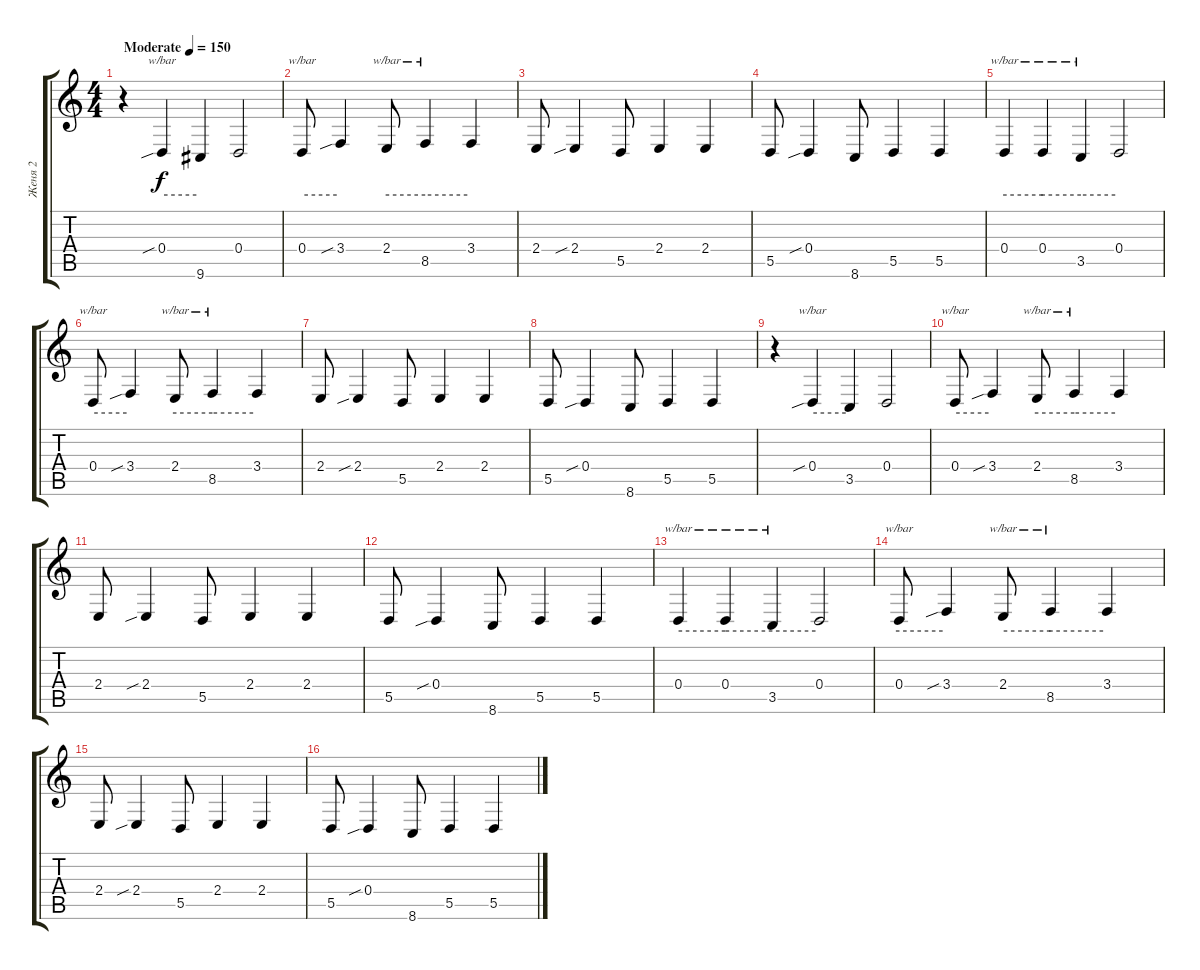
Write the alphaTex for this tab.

\track ("Женя 2" "Женя 2") {instrument pad4choir}
\staff {score tabs}
\tuning (E4 B3 G3 D3 A2 E2) {hide}
\ts (4 4)
\tempo (150 "Moderate")
\clef g2
\ks c
r.4{dy f instrument pad4choir} 0.4{sib}.4{tbe (hold default 0 0 60 0)} 9.6.4 0.4.2 |
0.4.8{tbe (hold default 0 0 60 0)} 3.4{sib}.4 2.4.8{tbe (hold default 0 0 60 0)} 8.5.4{tbe (hold default 0 0 60 0)} 3.4.4 |
2.4.8 2.4{sib}.4 5.5.8 2.4.4 2.4.4 |
5.5.8 0.4{sib}.4 8.6.8 5.5.4 5.5.4 |
0.4.4{tbe (hold default 0 0 60 0)} 0.4.4{tbe (hold default 0 0 60 0)} 3.5.4{tbe (hold default 0 0 60 0)} 0.4.2 |
0.4.8{tbe (hold default 0 0 60 0)} 3.4{sib}.4 2.4.8{tbe (hold default 0 0 60 0)} 8.5.4{tbe (hold default 0 0 60 0)} 3.4.4 |
2.4.8 2.4{sib}.4 5.5.8 2.4.4 2.4.4 |
5.5.8 0.4{sib}.4 8.6.8 5.5.4 5.5.4 |
r.4 0.4{sib}.4{tbe (hold default 0 0 60 0)} 3.5.4 0.4.2 |
0.4.8{tbe (hold default 0 0 60 0)} 3.4{sib}.4 2.4.8{tbe (hold default 0 0 60 0)} 8.5.4{tbe (hold default 0 0 60 0)} 3.4.4 |
2.4.8 2.4{sib}.4 5.5.8 2.4.4 2.4.4 |
5.5.8 0.4{sib}.4 8.6.8 5.5.4 5.5.4 |
0.4.4{tbe (hold default 0 0 60 0)} 0.4.4{tbe (hold default 0 0 60 0)} 3.5.4{tbe (hold default 0 0 60 0)} 0.4.2 |
0.4.8{tbe (hold default 0 0 60 0)} 3.4{sib}.4 2.4.8{tbe (hold default 0 0 60 0)} 8.5.4{tbe (hold default 0 0 60 0)} 3.4.4 |
2.4.8 2.4{sib}.4 5.5.8 2.4.4 2.4.4 |
5.5.8 0.4{sib}.4 8.6.8 5.5.4 5.5.4
